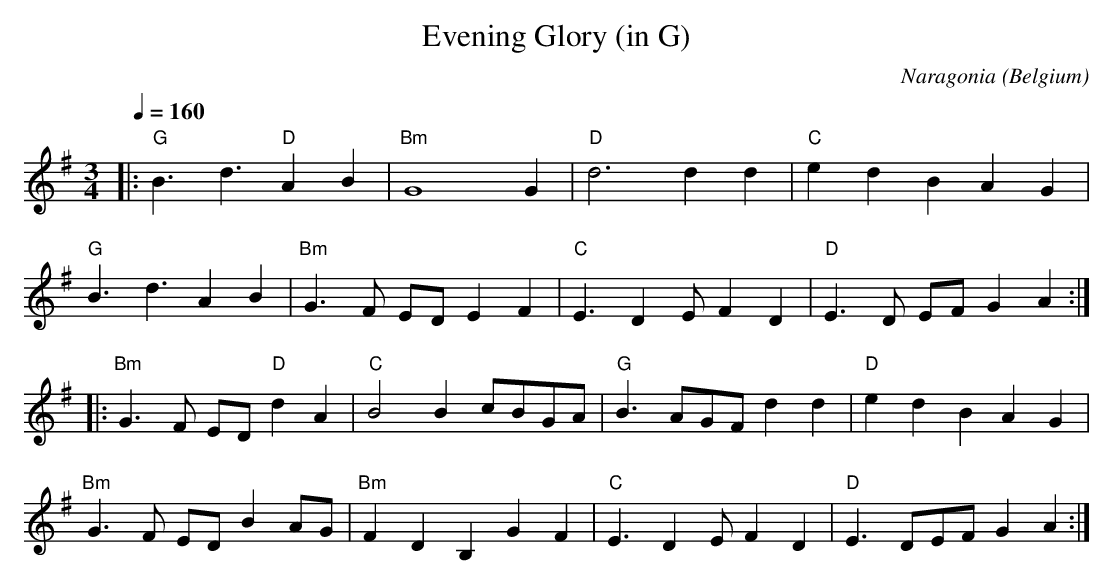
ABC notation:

X:1
T:Evening Glory (in G)
C:Naragonia
L:1/8
M:3/4
O:Belgium
Q:1/4=160
K:Gmaj
|:"G"B3 d3 "D"A2 B2 | "Bm"G8 G2 | "D"d6 d2 d2 |"C"e2 d2 B2 A2 G2 |
"G"B3 d3 A2 B2 | "Bm"G3 F ED E2 F2 | "C"E3 D2 E F2 D2 | "D"E3 D EF G2 A2 :|
|: "Bm"G3 F ED "D" d2 A2| "C"B4 B2 cBGA | "G"B3 AGF d2 d2 | "D"e2 d2 B2 A2 G2 |
"Bm"G3 F ED B2 AG | "Bm"F2 D2 B,2 G2 F2 | "C"E3 D2 E F2 D2 | "D"E3 DEF G2 A2 :|
